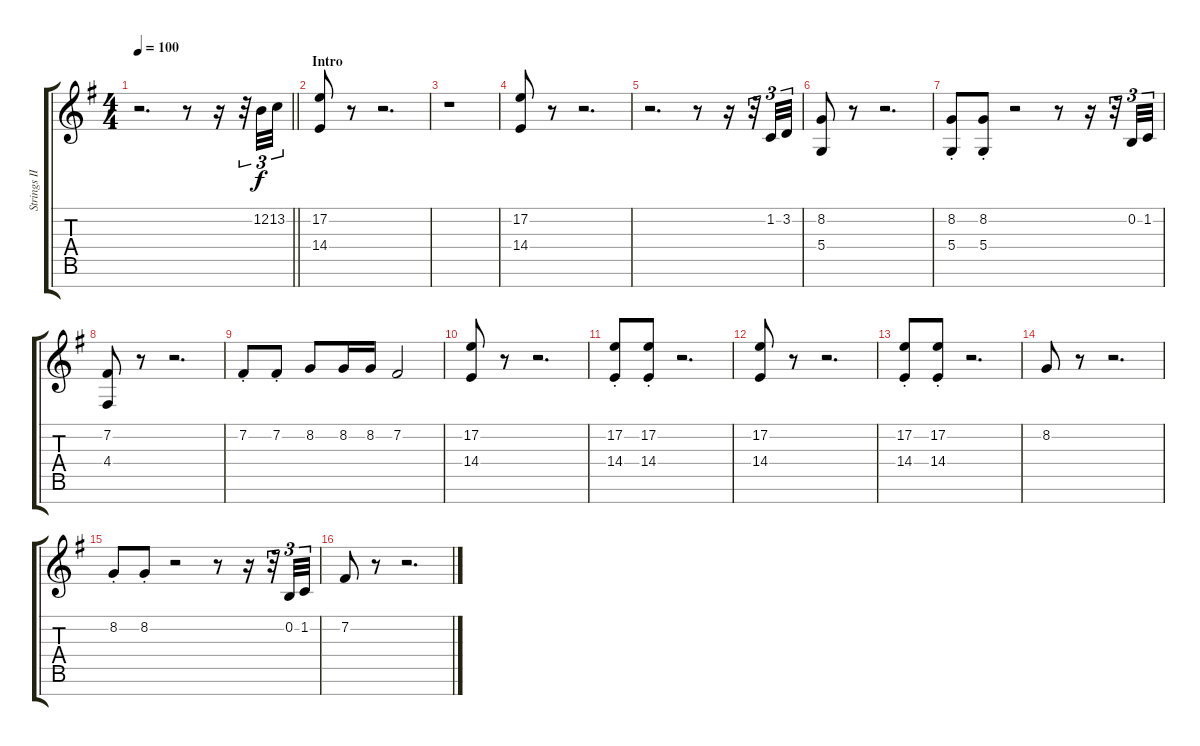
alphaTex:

\track ("Strings II" "Strings II") {instrument stringensemble1}
\staff {score tabs}
\tuning (E4 B3 G3 D3 A2 E2 B1) {hide}
\ts (4 4)
\tempo 100
\clef g2
\barLineRight lightlight
\ks eminor
r.2{d dy f instrument stringensemble1} r.8 r.16 r.32{tu (3 2)} 12.2.32{tu (3 2)} 13.2.32{tu (3 2)} |
\section ("" "Intro")
(17.2 14.4).8 r.8 r.2{d} |
r.1 |
(17.2 14.4).8 r.8 r.2{d} |
r.2{d} r.8 r.16 r.32{tu (3 2)} 1.2.32{tu (3 2)} 3.2.32{tu (3 2)} |
(8.2 5.4).8 r.8 r.2{d} |
(8.2{st} 5.4{st}).8 (8.2{st} 5.4{st}).8 r.2 r.8 r.16 r.32{tu (3 2)} 0.2.32{tu (3 2)} 1.2.32{tu (3 2)} |
(7.2 4.4).8 r.8 r.2{d} |
7.2{st}.8 7.2{st}.8 8.2.8 8.2.16 8.2.16 7.2.2 |
(17.2 14.4).8 r.8 r.2{d} |
(17.2{st} 14.4{st}).8 (17.2{st} 14.4{st}).8 r.2{d} |
(17.2 14.4).8 r.8 r.2{d} |
(17.2{st} 14.4{st}).8 (17.2{st} 14.4{st}).8 r.2{d} |
8.2.8 r.8 r.2{d} |
8.2{st}.8 8.2{st}.8 r.2 r.8 r.16 r.32{tu (3 2)} 0.2.32{tu (3 2)} 1.2.32{tu (3 2)} |
7.2.8 r.8 r.2{d}
